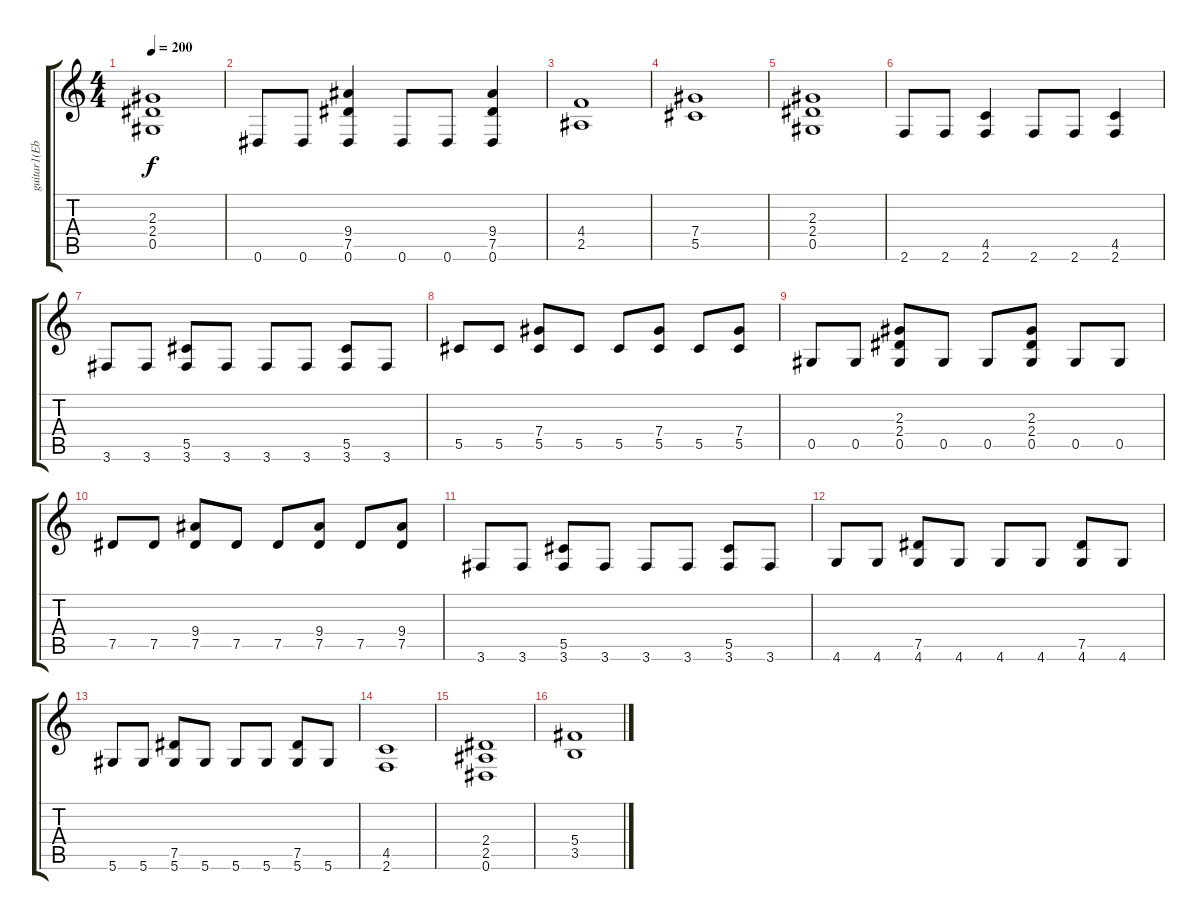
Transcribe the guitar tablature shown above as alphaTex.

\track ("guitar1(Eb)" "guitar1(Eb") {instrument overdrivenguitar}
\staff {score tabs}
\tuning (Eb4 Bb3 Gb3 Db3 Ab2 Eb2) {hide}
\ts (4 4)
\tempo 200
\clef g2
\ks c
(2.3 2.4 0.5).1{dy f} |
0.6.8 0.6.8 (9.4 7.5 0.6).4 0.6.8 0.6.8 (9.4 7.5 0.6).4 |
(4.4 2.5).1 |
(7.4 5.5).1 |
(2.3 2.4 0.5).1 |
2.6.8 2.6.8 (4.5 2.6).4 2.6.8 2.6.8 (4.5 2.6).4 |
3.6.8 3.6.8 (5.5 3.6).8 3.6.8 3.6.8 3.6.8 (5.5 3.6).8 3.6.8 |
5.5.8 5.5.8 (7.4 5.5).8 5.5.8 5.5.8 (7.4 5.5).8 5.5.8 (7.4 5.5).8 |
0.5.8 0.5.8 (2.3 2.4 0.5).8 0.5.8 0.5.8 (2.3 2.4 0.5).8 0.5.8 0.5.8 |
7.5.8 7.5.8 (9.4 7.5).8 7.5.8 7.5.8 (9.4 7.5).8 7.5.8 (9.4 7.5).8 |
3.6.8 3.6.8 (5.5 3.6).8 3.6.8 3.6.8 3.6.8 (5.5 3.6).8 3.6.8 |
4.6.8 4.6.8 (7.5 4.6).8 4.6.8 4.6.8 4.6.8 (7.5 4.6).8 4.6.8 |
5.6.8 5.6.8 (7.5 5.6).8 5.6.8 5.6.8 5.6.8 (7.5 5.6).8 5.6.8 |
(4.5 2.6).1 |
(2.4 2.5 0.6).1 |
(5.4 3.5).1
